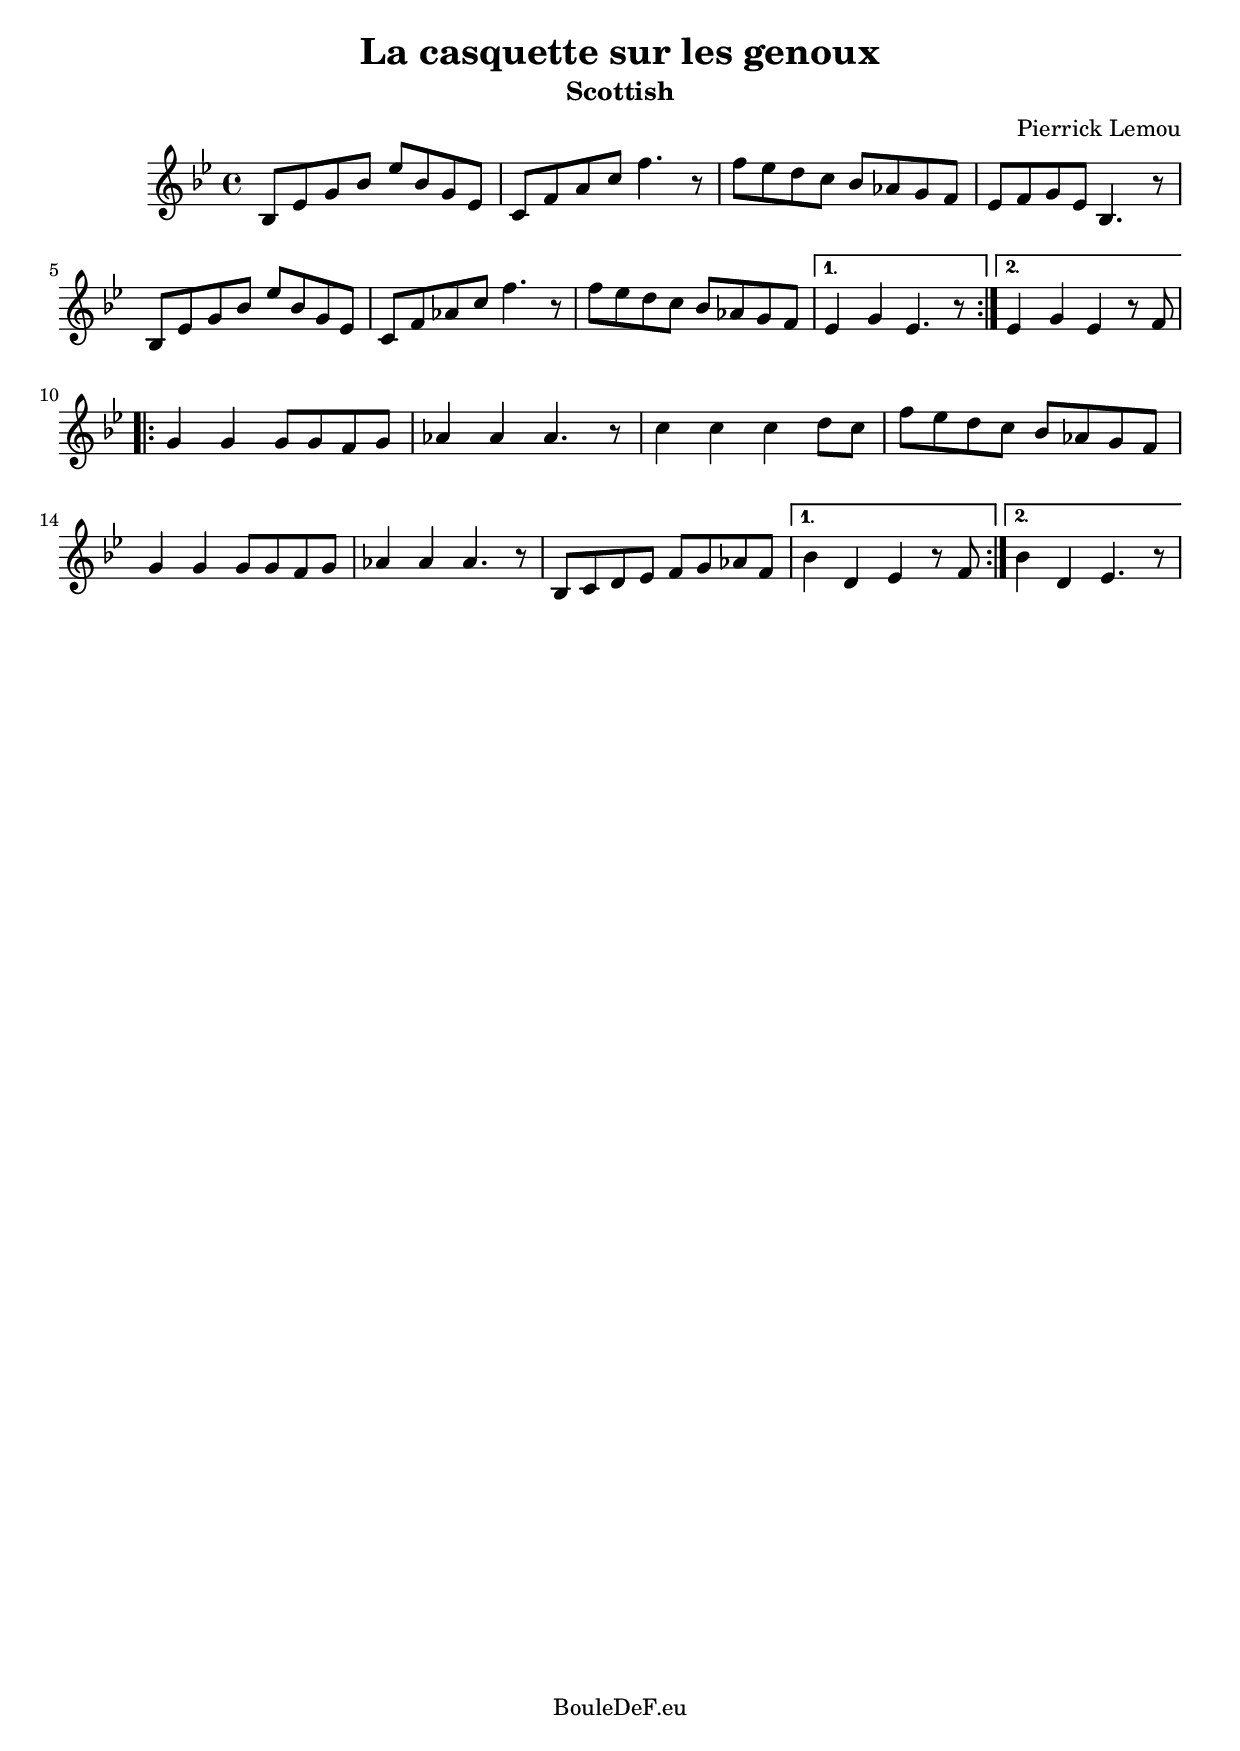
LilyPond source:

\version "2.16.0"
\include "italiano.ly"

\header {
	title = "La casquette sur les genoux"
	subtitle = "Scottish"
	composer = "Pierrick Lemou"
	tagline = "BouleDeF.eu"
}

lacasquettesurlesgenoux = \relative sib {
	\clef "treble"
	\key sib \major
	\time 4/4

	\repeat volta 2 {
		| sib8 mib sol sib mib sib sol mib
		| do fa la do fa4. r8
		| fa8 mib re do sib lab sol fa
		| mib fa sol mib sib4. r8
		| sib8 mib sol sib mib sib sol mib
		| do fa lab do fa4. r8
		| fa8 mib re do sib lab sol fa
	}
	\alternative {
		{| mib4 sol mib4. r8}
		{| mib4 sol mib4 r8 fa}
	}
	\break
	\repeat volta 2 {
		| sol4 sol sol8 sol fa sol 
		| lab4 lab lab4. r8
		| do4 do do re8 do
		| fa mib re do sib lab sol fa
		| sol4 sol sol8 sol fa sol 
		| lab4 lab lab4. r8
		| sib, do re mib fa sol lab fa
	}
	\alternative {
		{| sib4 re, mib r8 fa}
		{| sib4 re, mib4. r8}
	}
}

\score {
	\new Staff {
		\lacasquettesurlesgenoux
	}
	\layout {}
}

\score {
	\new Staff \with {midiInstrument=#"oboe"}{
		\unfoldRepeats { \lacasquettesurlesgenoux }
	}
	\midi {}
}